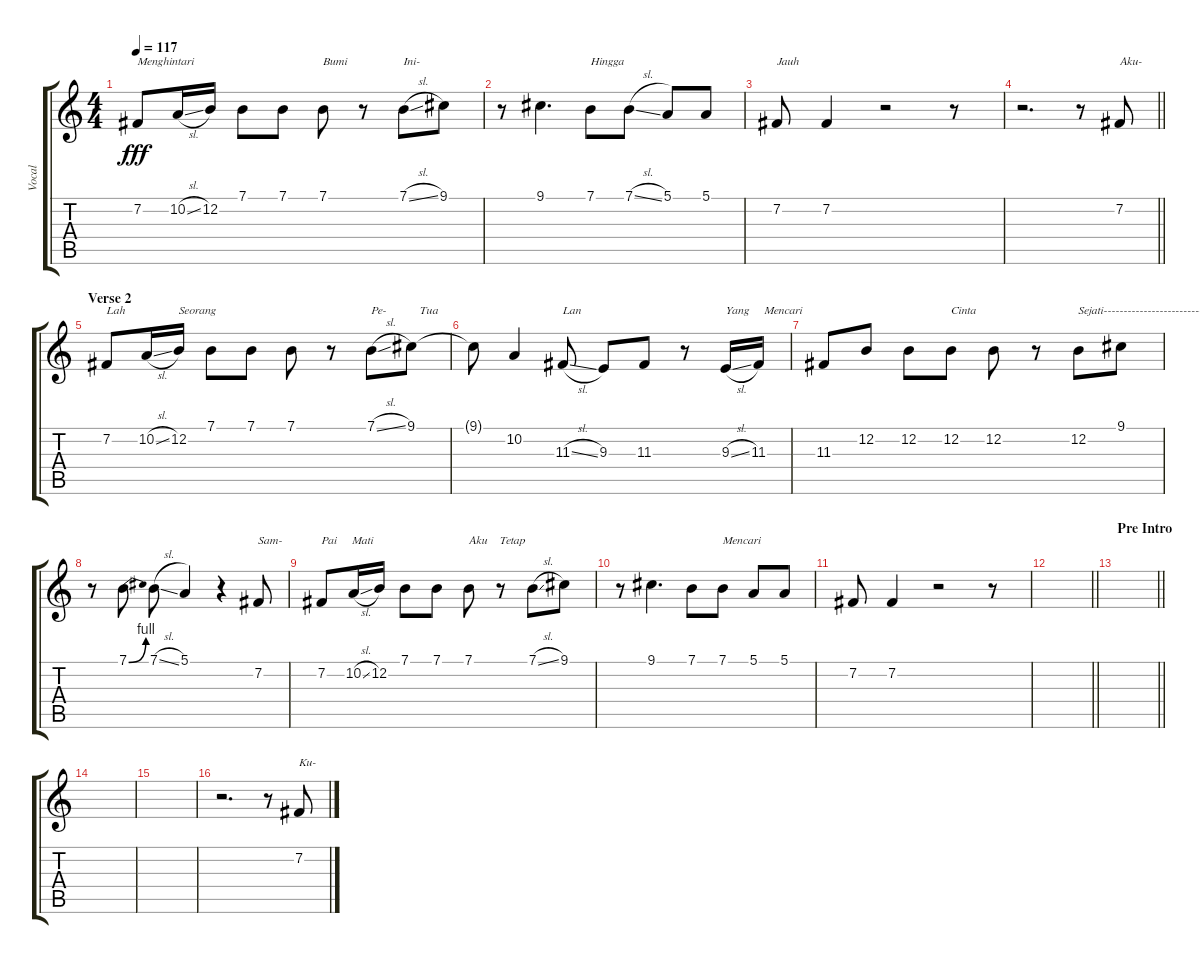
\track ("Vocal" "Vocal") {instrument choiraahs}
\staff {score tabs}
\tuning (E4 B3 G3 D3 A2 E2) {hide}
\ts (4 4)
\tempo 117
\clef g2
\ks c
7.2.8{txt "Menghintari" dy fff} 10.2{sl}.16 12.2.16 7.1.8 7.1.8 7.1.8{txt "Bumi"} r.8 7.1{sl}.8{txt "Ini-"} 9.1.8 |
r.8 9.1.4{d} 7.1.8{txt "Hingga"} 7.1{sl}.8 5.1.8 5.1.8 |
7.2.8{txt "Jauh"} 7.2.4 r.2 r.8 |
\barLineRight lightlight
r.2{d} r.8 7.2.8{txt "Aku-"} |
\section ("" "Verse 2")
7.2.8{txt "Lah"} 10.2{sl}.16 12.2.16{txt "Seorang"} 7.1.8 7.1.8 7.1.8 r.8 7.1{sl}.8{txt "Pe-           Tua"} 9.1.8 |
9.1{t}.8 10.2.4 11.3{sl}.8{txt "Lan"} 9.3.8 11.3.8 r.8 9.3{sl}.16{txt "Yang     Mencari"} 11.3.16 |
11.3.8 12.2.8 12.2.8 12.2.8{txt "Cinta"} 12.2.8 r.8 12.2.8{txt "Sejati--------------------------"} 9.1.8 |
r.8 7.1{be (bend 0 0 60 4)}.8 7.1{sl}.8 5.1.4 r.4 7.2.8{txt "Sam-"} |
7.2.8{txt "Pai     Mati"} 10.2{sl}.16 12.2.16 7.1.8 7.1.8 7.1.8{txt "Aku    Tetap"} r.8 7.1{sl}.8 9.1.8 |
r.8 9.1.4{d} 7.1.8 7.1.8{txt "Mencari"} 5.1.8 5.1.8 |
7.2.8 7.2.4 r.2 r.8 |
\barLineRight lightlight
|
\section ("" "Pre Intro")
\barLineRight lightlight
|
|
|
r.2{d} r.8 7.2.8{txt "Ku-"}
